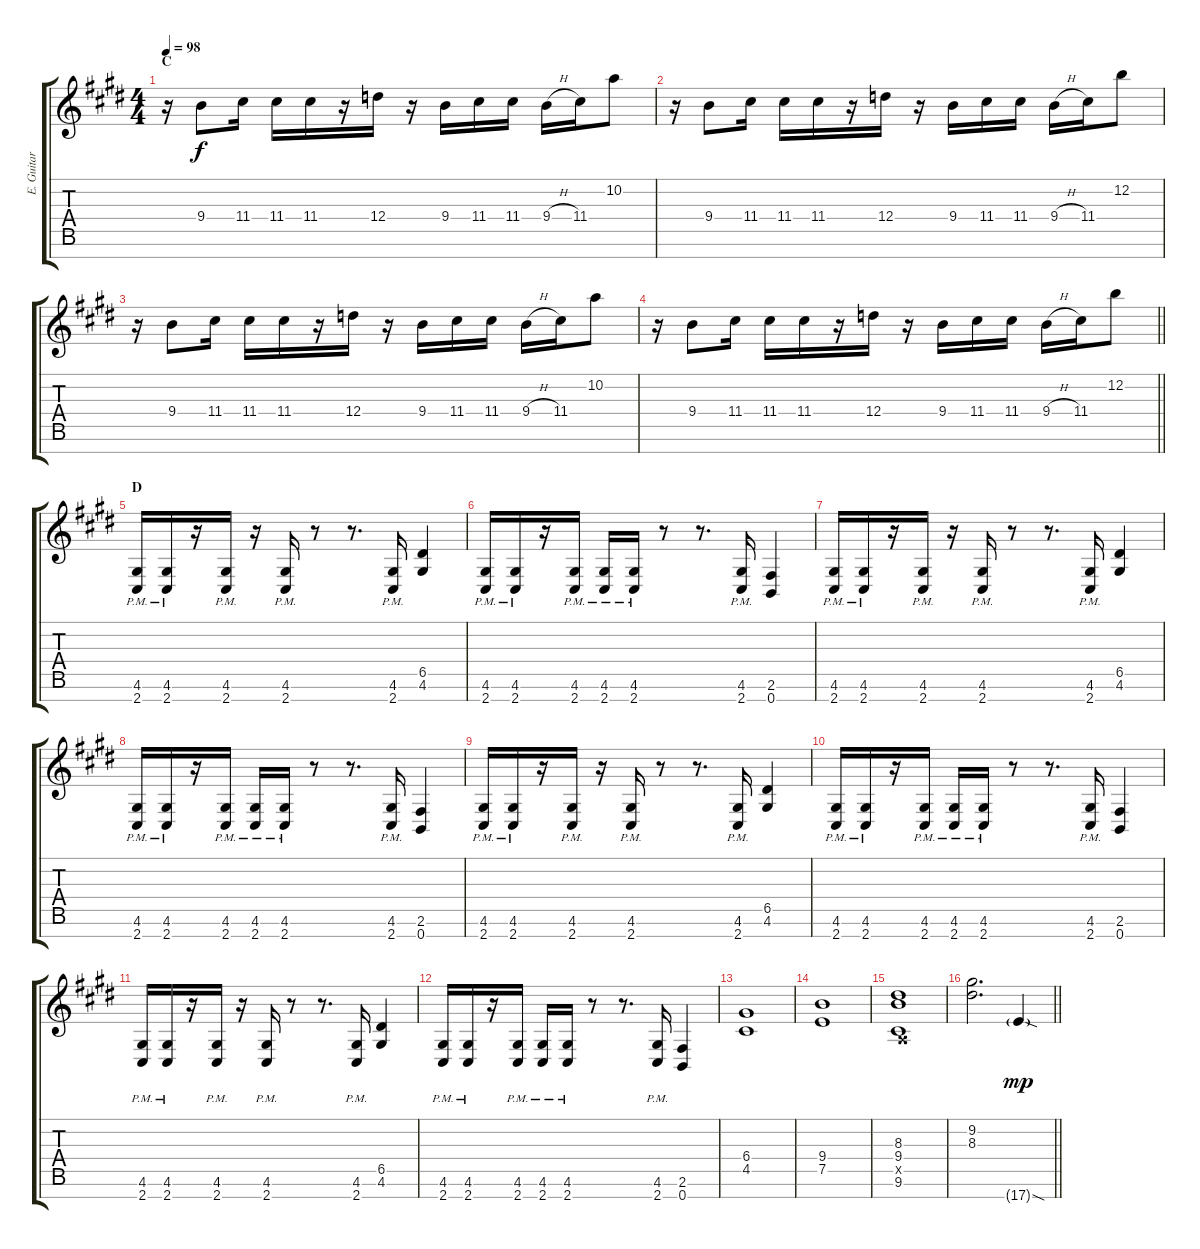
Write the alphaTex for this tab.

\track ("E. Guitar I" "E. Guitar ") {instrument overdrivenguitar}
\staff {score tabs}
\tuning (E4 B3 G3 D3 A2 E2 B1) {hide}
\ts (4 4)
\section ("" "C")
\tempo 98
\clef g2
\ks e
r.16{dy f} 9.4.8 11.4.16 11.4.16 11.4.16 r.16 12.4.16 r.16 9.4.16 11.4.16 11.4.16 9.4{h}.16 11.4.16 10.2.8 |
r.16 9.4.8 11.4.16 11.4.16 11.4.16 r.16 12.4.16 r.16 9.4.16 11.4.16 11.4.16 9.4{h}.16 11.4.16 12.2.8 |
r.16 9.4.8 11.4.16 11.4.16 11.4.16 r.16 12.4.16 r.16 9.4.16 11.4.16 11.4.16 9.4{h}.16 11.4.16 10.2.8 |
\barLineRight lightlight
r.16 9.4.8 11.4.16 11.4.16 11.4.16 r.16 12.4.16 r.16 9.4.16 11.4.16 11.4.16 9.4{h}.16 11.4.16 12.2.8 |
\section ("" "D")
(4.6{pm} 2.7{pm}).16 (4.6{pm} 2.7{pm}).16 r.16 (4.6{pm} 2.7{pm}).16 r.16 (4.6{pm} 2.7{pm}).16 r.8 r.8{d} (4.6{pm} 2.7{pm}).16 (6.5 4.6).4 |
(4.6{pm} 2.7{pm}).16 (4.6{pm} 2.7{pm}).16 r.16 (4.6{pm} 2.7{pm}).16 (4.6{pm} 2.7{pm}).16 (4.6{pm} 2.7{pm}).16 r.8 r.8{d} (4.6{pm} 2.7{pm}).16 (2.6 0.7).4 |
(4.6{pm} 2.7{pm}).16 (4.6{pm} 2.7{pm}).16 r.16 (4.6{pm} 2.7{pm}).16 r.16 (4.6{pm} 2.7{pm}).16 r.8 r.8{d} (4.6{pm} 2.7{pm}).16 (6.5 4.6).4 |
(4.6{pm} 2.7{pm}).16 (4.6{pm} 2.7{pm}).16 r.16 (4.6{pm} 2.7{pm}).16 (4.6{pm} 2.7{pm}).16 (4.6{pm} 2.7{pm}).16 r.8 r.8{d} (4.6{pm} 2.7{pm}).16 (2.6 0.7).4 |
(4.6{pm} 2.7{pm}).16 (4.6{pm} 2.7{pm}).16 r.16 (4.6{pm} 2.7{pm}).16 r.16 (4.6{pm} 2.7{pm}).16 r.8 r.8{d} (4.6{pm} 2.7{pm}).16 (6.5 4.6).4 |
(4.6{pm} 2.7{pm}).16 (4.6{pm} 2.7{pm}).16 r.16 (4.6{pm} 2.7{pm}).16 (4.6{pm} 2.7{pm}).16 (4.6{pm} 2.7{pm}).16 r.8 r.8{d} (4.6{pm} 2.7{pm}).16 (2.6 0.7).4 |
(4.6{pm} 2.7{pm}).16 (4.6{pm} 2.7{pm}).16 r.16 (4.6{pm} 2.7{pm}).16 r.16 (4.6{pm} 2.7{pm}).16 r.8 r.8{d} (4.6{pm} 2.7{pm}).16 (6.5 4.6).4 |
(4.6{pm} 2.7{pm}).16 (4.6{pm} 2.7{pm}).16 r.16 (4.6{pm} 2.7{pm}).16 (4.6{pm} 2.7{pm}).16 (4.6{pm} 2.7{pm}).16 r.8 r.8{d} (4.6{pm} 2.7{pm}).16 (2.6 0.7).4 |
(6.4 4.5).1 |
(9.4 7.5).1 |
(8.3 9.4 0.5{x} 9.6).1 |
\barLineRight lightlight
(9.2 8.3).2{d} 17.7{sod g}.4{dy mp}
